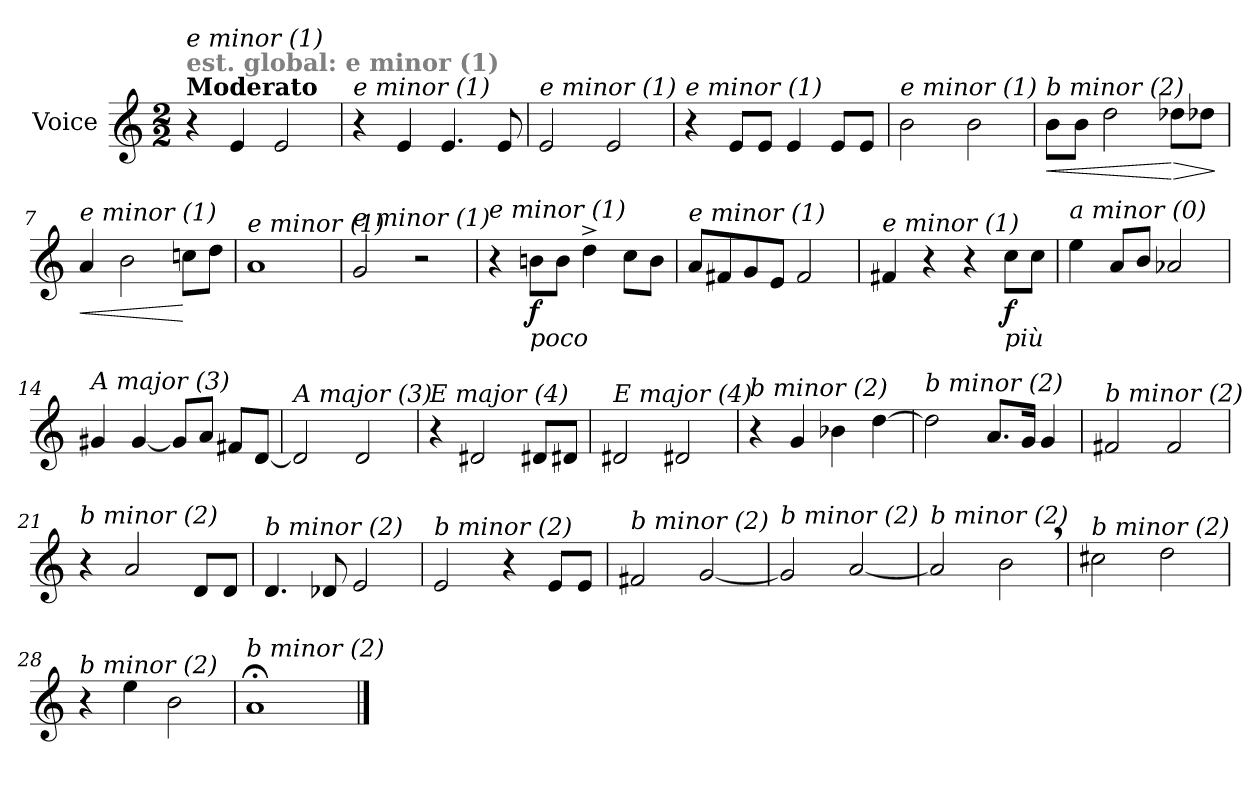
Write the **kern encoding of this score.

**kern	**dynam
*part1	*part1
*staff1	*staff1
*I"Voice	*
*I'V	*
*clefG2	*
*k[]	*
*M2/2	*
=1	=1
!LO:TX:a:B:t=Moderato	!
!LO:TX:a:B:color=#808080:t=est. global&colon; e minor (1)	!
!LO:TX:i:t=e minor (1)	!
4r	.
4e/	.
2e/	.
=2	=2
!LO:TX:i:t=e minor (1)	!
4r	.
4e/	.
4.e/	.
8e/	.
=3	=3
!LO:TX:i:t=e minor (1)	!
2e/	.
2e/	.
=4	=4
!LO:TX:i:t=e minor (1)	!
4r	.
8e/L	.
8e/J	.
4e/	.
8e/L	.
8e/J	.
=5	=5
!LO:TX:i:t=e minor (1)	!
2b\	.
2b\	.
=6	=6
!LO:TX:i:t=b minor (2)	!
!	!LO:HP:b
8b\L	<
8b\J	.
2dd\	.
!	!LO:HP:n=1:b
8dd-Xi\L	[ >
8dd-Xi\J	.
.	]
!!LO:LB:g=z
=7	=7
!LO:TX:i:t=e minor (1)	!
!	!LO:HP:b
4a/	<
2b\	.
8ccn\L	[
8dd\J	.
=8	=8
!LO:TX:i:t=e minor (1)	!
1a	.
=9	=9
!LO:TX:i:t=e minor (1)	!
2g/	.
2r	.
=10	=10
!LO:TX:i:t=e minor (1)	!
4r	.
!LO:TX:b:i:t=poco	!
!	!LO:DY:b
8bn\L	f
8b\J	.
4dd^\	.
8cc\L	.
8b\J	.
=11	=11
!LO:TX:i:t=e minor (1)	!
8a/L	.
8f#X/	.
8g/	.
8e/J	.
2f#/	.
!!LO:LB:g=z
=12	=12
!LO:TX:i:t=e minor (1)	!
4f#X/	.
4r	.
4r	.
!LO:TX:b:i:t=più	!
!	!LO:DY:b
8cc\L	f
8cc\J	.
=13	=13
!LO:TX:i:t=a minor (0)	!
4ee\	.
8a/L	.
8b/J	.
2a-Xi/	.
=14	=14
!LO:TX:i:t=A major (3)	!
4g#X/	.
[4g#/	.
8g#/L]	.
8a/J	.
8f#X/L	.
[8d/J	.
=15	=15
!LO:TX:i:t=A major (3)	!
2d/]	.
2d/	.
=16	=16
!LO:TX:i:t=E major (4)	!
4r	.
2d#Xi/	.
8d#Xi/L	.
8d#Xi/J	.
!!LO:LB:g=z
=17	=17
!LO:TX:i:t=E major (4)	!
2d#Xi/	.
2d#Xi/	.
=18	=18
!LO:TX:i:t=b minor (2)	!
4r	.
4g/	.
4b-X\	.
[4dd\	.
=19	=19
!LO:TX:i:t=b minor (2)	!
2dd\]	.
8.a/L	.
16g/Jk	.
4g/	.
=20	=20
!LO:TX:i:t=b minor (2)	!
2f#X/	.
2f#/	.
=21	=21
!LO:TX:i:t=b minor (2)	!
4r	.
2a/	.
8d/L	.
8d/J	.
=22	=22
!LO:TX:i:t=b minor (2)	!
4.d/	.
8d-Xi/	.
2e/	.
!!LO:LB:g=z
=23	=23
!LO:TX:i:t=b minor (2)	!
2e/	.
4r	.
8e/L	.
8e/J	.
=24	=24
!LO:TX:i:t=b minor (2)	!
2f#X/	.
[2g/	.
=25	=25
!LO:TX:i:t=b minor (2)	!
2g/]	.
[2a/	.
=26	=26
!LO:TX:i:t=b minor (2)	!
2a/]	.
2b,\	.
=27	=27
!LO:TX:i:t=b minor (2)	!
2cc#X\	.
2dd\	.
=28	=28
!LO:TX:i:t=b minor (2)	!
4r	.
4ee\	.
2b\	.
=29	=29
!LO:TX:i:t=b minor (2)	!
1a;<	.
==	==
*-	*-
